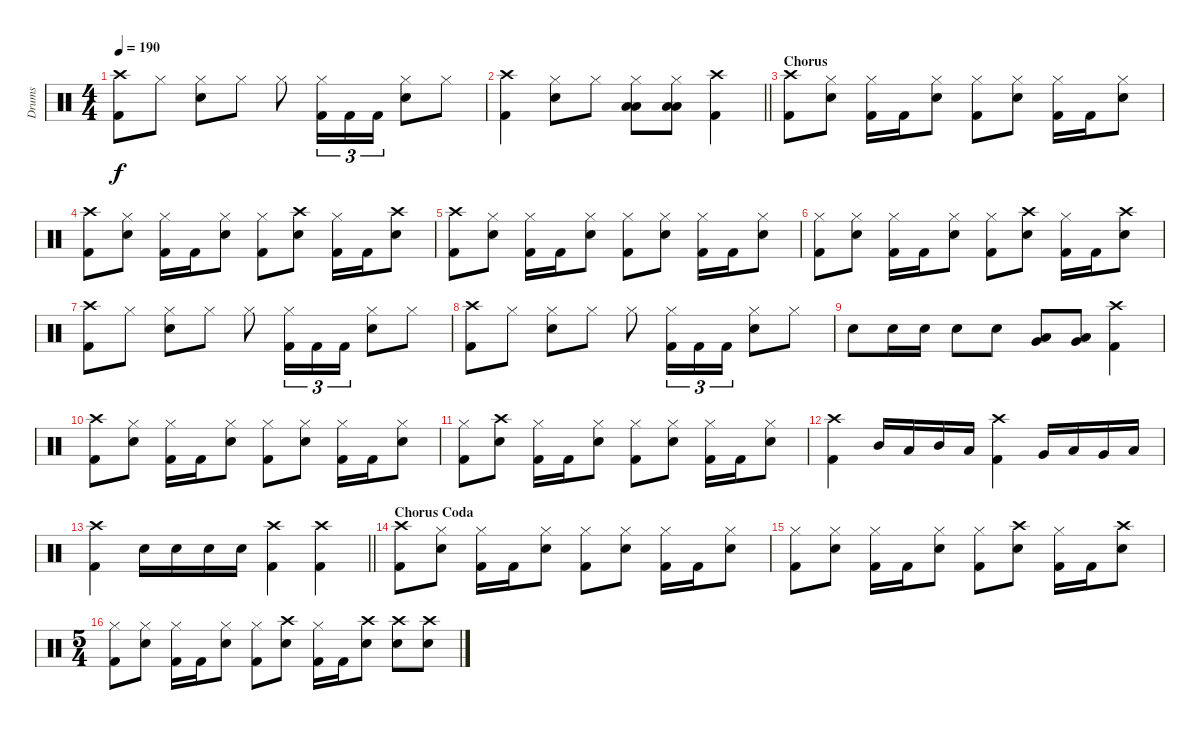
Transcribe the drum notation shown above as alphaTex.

\track ("Drums" "Drums") {instrument percussion}
\staff {score}
\articulation defaults
\ts (4 4)
\tempo 190
\clef neutral
\ks c
("Crash high (hit)" "Kick (hit) 2").8{dy f} "Hi-Hat (closed)".8 ("Hi-Hat (closed)" "Snare (hit) 2").8 "Hi-Hat (closed)".8 "Hi-Hat (closed)".8 ("Hi-Hat (closed)" "Kick (hit) 2").16{tu (3 2)} "Kick (hit) 2".16{tu (3 2)} "Kick (hit) 2".16{tu (3 2)} ("Hi-Hat (closed)" "Snare (hit) 2").8 "Hi-Hat (closed)".8 |
\barLineRight lightlight
("Crash high (hit)" "Kick (hit) 2").4 ("Hi-Hat (closed)" "Snare (hit) 2").8 "Hi-Hat (closed)".8 ("Hi-Hat (closed)" "Low Tom (hit)" "Low Floor Tom (hit)").8 ("Hi-Hat (closed)" "Low Tom (hit)" "Low Floor Tom (hit)").8 ("Crash high (hit)" "Kick (hit) 2").4 |
\section ("" "Chorus")
("Crash high (hit)" "Kick (hit) 2").8 ("Hi-Hat (closed)" "Snare (hit) 2").8 ("Hi-Hat (closed)" "Kick (hit) 2").16 "Kick (hit) 2".16 ("Hi-Hat (closed)" "Snare (hit) 2").8 ("Hi-Hat (closed)" "Kick (hit) 2").8 ("Hi-Hat (closed)" "Snare (hit) 2").8 ("Hi-Hat (closed)" "Kick (hit) 2").16 "Kick (hit) 2".16 ("Hi-Hat (closed)" "Snare (hit) 2").8 |
("Crash high (hit)" "Kick (hit) 2").8 ("Hi-Hat (closed)" "Snare (hit) 2").8 ("Hi-Hat (closed)" "Kick (hit) 2").16 "Kick (hit) 2".16 ("Hi-Hat (closed)" "Snare (hit) 2").8 ("Hi-Hat (closed)" "Kick (hit) 2").8 ("Crash high (hit)" "Snare (hit) 2").8 ("Hi-Hat (closed)" "Kick (hit) 2").16 "Kick (hit) 2".16 ("Crash high (hit)" "Snare (hit) 2").8 |
("Crash high (hit)" "Kick (hit) 2").8 ("Hi-Hat (closed)" "Snare (hit) 2").8 ("Hi-Hat (closed)" "Kick (hit) 2").16 "Kick (hit) 2".16 ("Hi-Hat (closed)" "Snare (hit) 2").8 ("Hi-Hat (closed)" "Kick (hit) 2").8 ("Hi-Hat (closed)" "Snare (hit) 2").8 ("Hi-Hat (closed)" "Kick (hit) 2").16 "Kick (hit) 2".16 ("Hi-Hat (closed)" "Snare (hit) 2").8 |
("Hi-Hat (closed)" "Kick (hit) 2").8 ("Hi-Hat (closed)" "Snare (hit) 2").8 ("Hi-Hat (closed)" "Kick (hit) 2").16 "Kick (hit) 2".16 ("Hi-Hat (closed)" "Snare (hit) 2").8 ("Hi-Hat (closed)" "Kick (hit) 2").8 ("Crash high (hit)" "Snare (hit) 2").8 ("Hi-Hat (closed)" "Kick (hit) 2").16 "Kick (hit) 2".16 ("Crash high (hit)" "Snare (hit) 2").8 |
("Crash high (hit)" "Kick (hit) 2").8 "Hi-Hat (closed)".8 ("Hi-Hat (closed)" "Snare (hit) 2").8 "Hi-Hat (closed)".8 "Hi-Hat (closed)".8 ("Hi-Hat (closed)" "Kick (hit) 2").16{tu (3 2)} "Kick (hit) 2".16{tu (3 2)} "Kick (hit) 2".16{tu (3 2)} ("Hi-Hat (closed)" "Snare (hit) 2").8 "Hi-Hat (closed)".8 |
("Crash high (hit)" "Kick (hit) 2").8 "Hi-Hat (closed)".8 ("Hi-Hat (closed)" "Snare (hit) 2").8 "Hi-Hat (closed)".8 "Hi-Hat (closed)".8 ("Hi-Hat (closed)" "Kick (hit) 2").16{tu (3 2)} "Kick (hit) 2".16{tu (3 2)} "Kick (hit) 2".16{tu (3 2)} ("Hi-Hat (closed)" "Snare (hit) 2").8 "Hi-Hat (closed)".8 |
"Snare (hit) 2".8 "Snare (hit) 2".16 "Snare (hit) 2".16 "Snare (hit) 2".8 "Snare (hit) 2".8 ("Very Low Tom (hit)" "Low Floor Tom (hit)").8 ("Very Low Tom (hit)" "Low Floor Tom (hit)").8 ("Crash high (hit)" "Kick (hit) 2").4 |
("Crash high (hit)" "Kick (hit) 2").8 ("Hi-Hat (closed)" "Snare (hit) 2").8 ("Hi-Hat (closed)" "Kick (hit) 2").16 "Kick (hit) 2".16 ("Hi-Hat (closed)" "Snare (hit) 2").8 ("Hi-Hat (closed)" "Kick (hit) 2").8 ("Hi-Hat (closed)" "Snare (hit) 2").8 ("Hi-Hat (closed)" "Kick (hit) 2").16 "Kick (hit) 2".16 ("Hi-Hat (closed)" "Snare (hit) 2").8 |
("Hi-Hat (closed)" "Kick (hit) 2").8 ("Crash high (hit)" "Snare (hit) 2").8 ("Hi-Hat (closed)" "Kick (hit) 2").16 "Kick (hit) 2".16 ("Hi-Hat (closed)" "Snare (hit) 2").8 ("Hi-Hat (closed)" "Kick (hit) 2").8 ("Hi-Hat (closed)" "Snare (hit) 2").8 ("Hi-Hat (closed)" "Kick (hit) 2").16 "Kick (hit) 2".16 ("Hi-Hat (closed)" "Snare (hit) 2").8 |
("Crash high (hit)" "Kick (hit) 2").4 "Mid Tom (hit)".16 "Low Tom (hit)".16 "Mid Tom (hit)".16 "Low Tom (hit)".16 ("Crash high (hit)" "Kick (hit) 2").4 "Very Low Tom (hit)".16 "Low Floor Tom (hit)".16 "Very Low Tom (hit)".16 "Low Floor Tom (hit)".16 |
\barLineRight lightlight
("Crash high (hit)" "Kick (hit) 2").4 "Snare (hit) 2".16 "Snare (hit) 2".16 "Snare (hit) 2".16 "Snare (hit) 2".16 ("Crash high (hit)" "Kick (hit) 2").4 ("Crash high (hit)" "Kick (hit) 2").4 |
\section ("" "Chorus Coda")
("Crash high (hit)" "Kick (hit) 2").8 ("Hi-Hat (closed)" "Snare (hit) 2").8 ("Hi-Hat (closed)" "Kick (hit) 2").16 "Kick (hit) 2".16 ("Hi-Hat (closed)" "Snare (hit) 2").8 ("Hi-Hat (closed)" "Kick (hit) 2").8 ("Hi-Hat (closed)" "Snare (hit) 2").8 ("Hi-Hat (closed)" "Kick (hit) 2").16 "Kick (hit) 2".16 ("Hi-Hat (closed)" "Snare (hit) 2").8 |
("Hi-Hat (closed)" "Kick (hit) 2").8 ("Hi-Hat (closed)" "Snare (hit) 2").8 ("Hi-Hat (closed)" "Kick (hit) 2").16 "Kick (hit) 2".16 ("Hi-Hat (closed)" "Snare (hit) 2").8 ("Hi-Hat (closed)" "Kick (hit) 2").8 ("Crash high (hit)" "Snare (hit) 2").8 ("Hi-Hat (closed)" "Kick (hit) 2").16 "Kick (hit) 2".16 ("Crash high (hit)" "Snare (hit) 2").8 |
\ts (5 4)
("Hi-Hat (closed)" "Kick (hit) 2").8 ("Hi-Hat (closed)" "Snare (hit) 2").8 ("Hi-Hat (closed)" "Kick (hit) 2").16 "Kick (hit) 2".16 ("Hi-Hat (closed)" "Snare (hit) 2").8 ("Hi-Hat (closed)" "Kick (hit) 2").8 ("Crash high (hit)" "Snare (hit) 2").8 ("Hi-Hat (closed)" "Kick (hit) 2").16 "Kick (hit) 2".16 ("Crash high (hit)" "Snare (hit) 2").8 ("Crash high (hit)" "Snare (hit) 2").8 ("Crash high (hit)" "Snare (hit) 2").8
